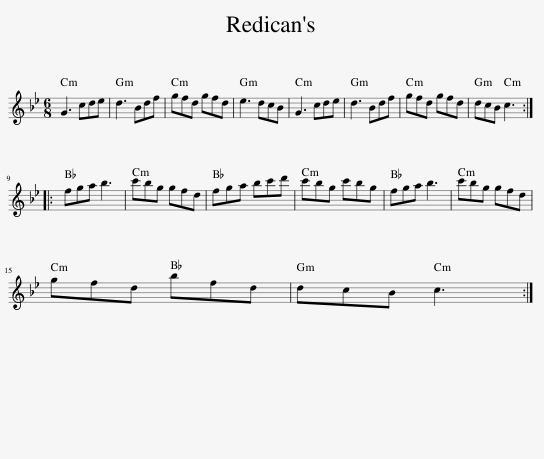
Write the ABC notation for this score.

X:1
L:1/8
M:6/8
I:linebreak $
K:Bb
V:1 treble
V:1
 G3 cde | d3 Bdf | gfd gfd | e3 dcB | G3 cde | %5
 d3 Bdf | gfd gfd | dcB c3 ::$ fga b3 | c'bg gfd | %10
 fga bc'd' | c'bg c'bg | fga b3 | c'bg gfd |$ gfd bfd | %15
 dcB c3 :| %16
